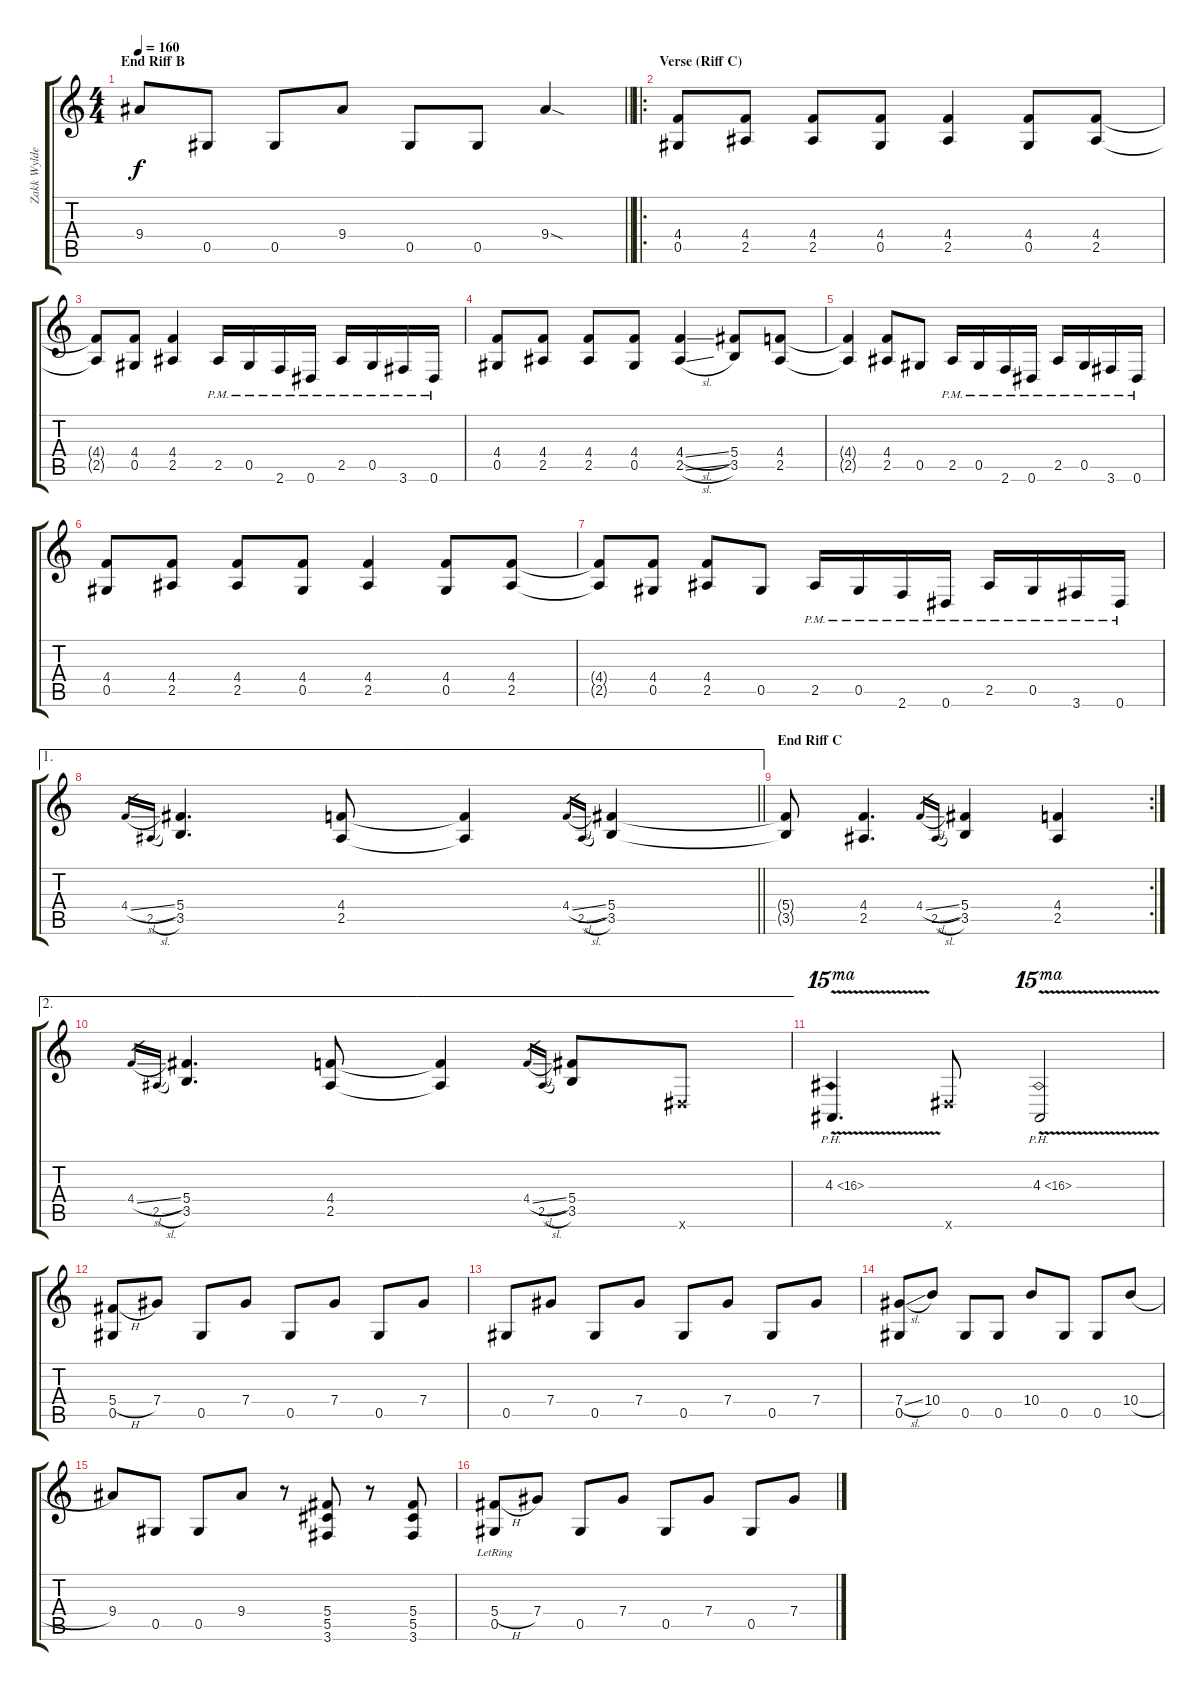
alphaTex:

\track ("Zakk Wylde (Rhytm Gtr.1)" "Zakk Wylde") {instrument distortionguitar}
\staff {score tabs}
\tuning (Eb4 Bb3 Gb3 Db3 Ab2 Eb2) {hide}
\ts (4 4)
\section ("" "End Riff B")
\tempo 160
\clef g2
\barLineRight lightlight
\ks c
9.4.8{dy f} 0.5.8 0.5.8 9.4.8 0.5.8 0.5.8 9.4{sod}.4 |
\ro
\section ("" "Verse (Riff C)")
(4.4 0.5).8 (4.4 2.5).8 (4.4 2.5).8 (4.4 0.5).8 (4.4 2.5).4 (4.4 0.5).8 (4.4 2.5).8 |
(4.4{t} 2.5{t}).8 (4.4 0.5).8 (4.4 2.5).4 2.5{pm}.16 0.5{pm}.16 2.6{pm}.16 0.6{pm}.16 2.5{pm}.16 0.5{pm}.16 3.6{pm}.16 0.6{pm}.16 |
(4.4 0.5).8 (4.4 2.5).8 (4.4 2.5).8 (4.4 0.5).8 (4.4{sl} 2.5{sl}).4 (5.4 3.5).8 (4.4 2.5).8 |
(4.4{t} 2.5{t}).4 (4.4 2.5).8 0.5.8 2.5{pm}.16 0.5{pm}.16 2.6{pm}.16 0.6{pm}.16 2.5{pm}.16 0.5{pm}.16 3.6{pm}.16 0.6{pm}.16 |
(4.4 0.5).8 (4.4 2.5).8 (4.4 2.5).8 (4.4 0.5).8 (4.4 2.5).4 (4.4 0.5).8 (4.4 2.5).8 |
(4.4{t} 2.5{t}).8 (4.4 0.5).8 (4.4 2.5).8 0.5.8 2.5{pm}.16 0.5{pm}.16 2.6{pm}.16 0.6{pm}.16 2.5{pm}.16 0.5{pm}.16 3.6{pm}.16 0.6{pm}.16 |
\ae 1
\barLineRight lightlight
4.4{sl}.16{gr} 2.5{sl}.16{gr} (5.4 3.5).4{d} (4.4 2.5).8 (4.4{t} 2.5{t}).4 4.4{sl}.16{gr} 2.5{sl}.16{gr} (5.4 3.5).4 |
\rc 2
\section ("" "End Riff C")
(5.4{t} 3.5{t}).8 (4.4 2.5).4{d} 4.4{sl}.16{gr} 2.5{sl}.16{gr} (5.4 3.5).4 (4.4 2.5).4 |
\ae 2
4.4{sl}.16{gr} 2.5{sl}.16{gr} (5.4 3.5).4{d} (4.4 2.5).8 (4.4{t} 2.5{t}).4 4.4{sl}.16{gr} 2.5{sl}.16{gr} (5.4 3.5).8 0.6{x}.8 |
4.3{ph 12 v}.4{d ot 15ma} 0.6{x}.8 4.3{ph 12 v}.2{ot 15ma} |
(5.4{h} 0.5).8 7.4.8 0.5.8 7.4.8 0.5.8 7.4.8 0.5.8 7.4.8 |
0.5.8 7.4.8 0.5.8 7.4.8 0.5.8 7.4.8 0.5.8 7.4.8 |
(7.4{sl} 0.5).8 10.4.8 0.5.8 0.5.8 10.4.8 0.5.8 0.5.8 10.4{h}.8 |
9.4.8 0.5.8 0.5.8 9.4.8 r.8 (5.4 5.5 3.6).8 r.8 (5.4 5.5 3.6).8 |
(5.4{h lr} 0.5{lr}).8 7.4.8 0.5.8 7.4.8 0.5.8 7.4.8 0.5.8 7.4.8
